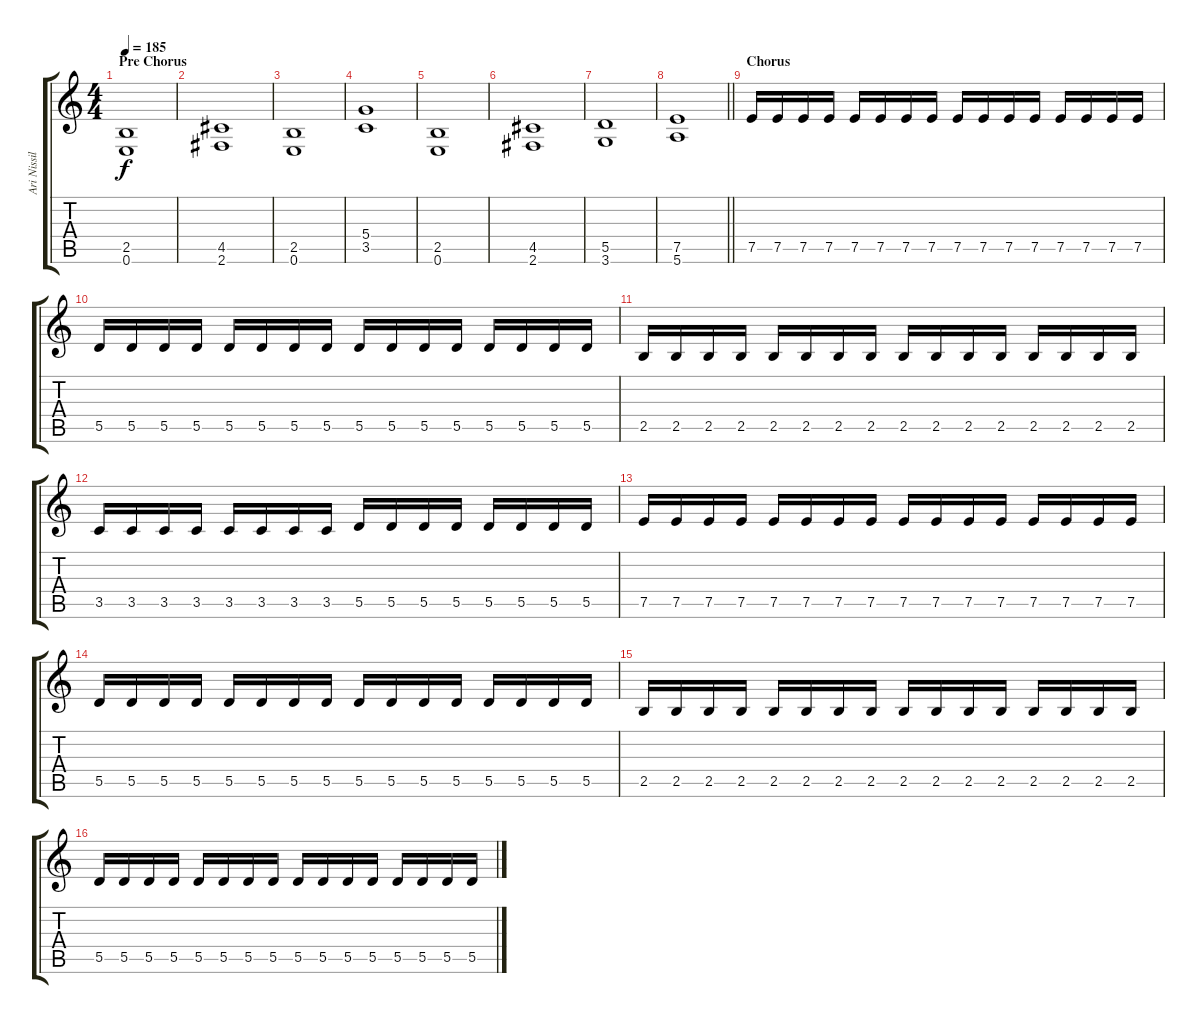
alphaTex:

\track ("Ari Nissilä '' WarTechs ''" "Ari Nissil") {instrument distortionguitar}
\staff {score tabs}
\tuning (E4 B3 G3 D3 A2 E2) {hide}
\ts (4 4)
\section ("" "Pre Chorus")
\tempo 185
\clef g2
\ks c
(2.5 0.6).1{dy f} |
(4.5 2.6).1 |
(2.5 0.6).1 |
(5.4 3.5).1 |
(2.5 0.6).1 |
(4.5 2.6).1 |
(5.5 3.6).1 |
\barLineRight lightlight
(7.5 5.6).1 |
\section ("" "Chorus")
7.5.16 7.5.16 7.5.16 7.5.16 7.5.16 7.5.16 7.5.16 7.5.16 7.5.16 7.5.16 7.5.16 7.5.16 7.5.16 7.5.16 7.5.16 7.5.16 |
5.5.16 5.5.16 5.5.16 5.5.16 5.5.16 5.5.16 5.5.16 5.5.16 5.5.16 5.5.16 5.5.16 5.5.16 5.5.16 5.5.16 5.5.16 5.5.16 |
2.5.16 2.5.16 2.5.16 2.5.16 2.5.16 2.5.16 2.5.16 2.5.16 2.5.16 2.5.16 2.5.16 2.5.16 2.5.16 2.5.16 2.5.16 2.5.16 |
3.5.16 3.5.16 3.5.16 3.5.16 3.5.16 3.5.16 3.5.16 3.5.16 5.5.16 5.5.16 5.5.16 5.5.16 5.5.16 5.5.16 5.5.16 5.5.16 |
7.5.16 7.5.16 7.5.16 7.5.16 7.5.16 7.5.16 7.5.16 7.5.16 7.5.16 7.5.16 7.5.16 7.5.16 7.5.16 7.5.16 7.5.16 7.5.16 |
5.5.16 5.5.16 5.5.16 5.5.16 5.5.16 5.5.16 5.5.16 5.5.16 5.5.16 5.5.16 5.5.16 5.5.16 5.5.16 5.5.16 5.5.16 5.5.16 |
2.5.16 2.5.16 2.5.16 2.5.16 2.5.16 2.5.16 2.5.16 2.5.16 2.5.16 2.5.16 2.5.16 2.5.16 2.5.16 2.5.16 2.5.16 2.5.16 |
5.5.16 5.5.16 5.5.16 5.5.16 5.5.16 5.5.16 5.5.16 5.5.16 5.5.16 5.5.16 5.5.16 5.5.16 5.5.16 5.5.16 5.5.16 5.5.16
